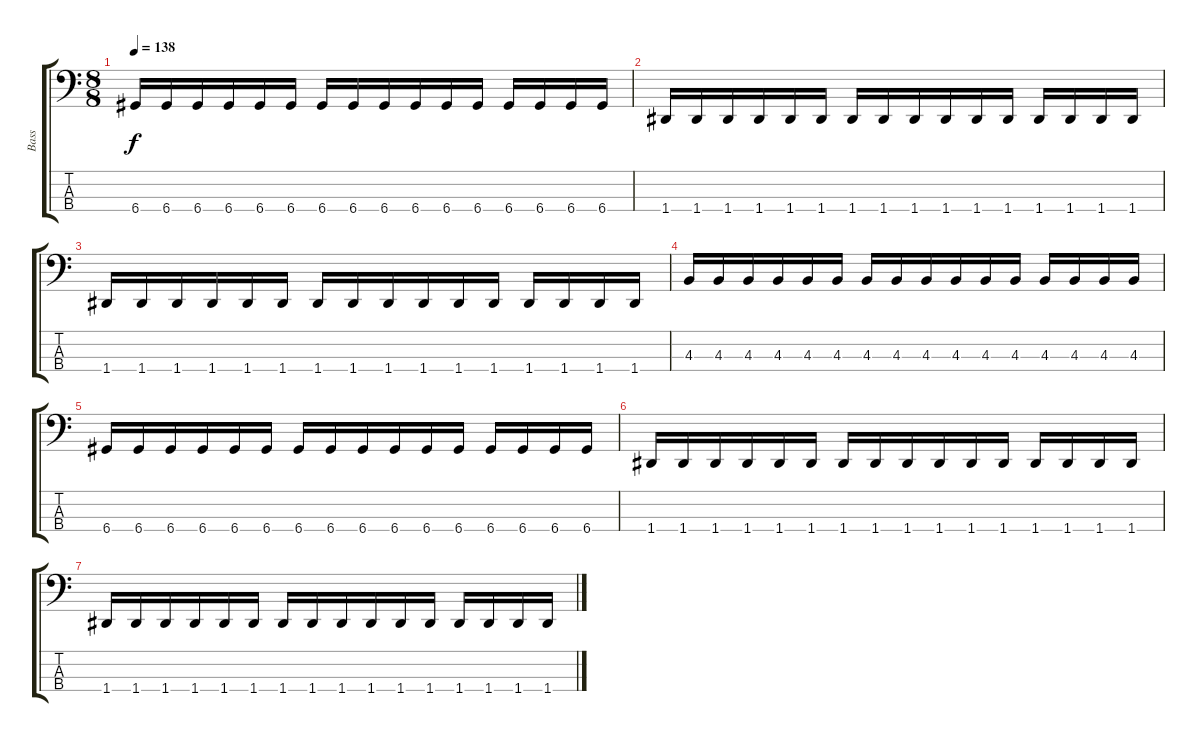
\track ("Bass" "Bass") {instrument electricbassfinger}
\staff {score tabs}
\tuning (F2 C2 G1 D1) {hide}
\ts (8 8)
\tempo 138
\clef f4
\ks c
6.4.16{dy f} 6.4.16 6.4.16 6.4.16 6.4.16 6.4.16 6.4.16 6.4.16 6.4.16 6.4.16 6.4.16 6.4.16 6.4.16 6.4.16 6.4.16 6.4.16 |
1.4.16{volume 3} 1.4.16 1.4.16 1.4.16 1.4.16 1.4.16 1.4.16 1.4.16 1.4.16 1.4.16 1.4.16 1.4.16 1.4.16 1.4.16 1.4.16 1.4.16 |
1.4.16 1.4.16 1.4.16 1.4.16 1.4.16 1.4.16 1.4.16 1.4.16 1.4.16 1.4.16 1.4.16 1.4.16 1.4.16 1.4.16 1.4.16 1.4.16 |
4.3.16{volume 2} 4.3.16 4.3.16 4.3.16 4.3.16 4.3.16 4.3.16 4.3.16 4.3.16 4.3.16 4.3.16 4.3.16 4.3.16 4.3.16 4.3.16 4.3.16 |
6.4.16 6.4.16 6.4.16 6.4.16 6.4.16 6.4.16 6.4.16 6.4.16 6.4.16 6.4.16 6.4.16 6.4.16 6.4.16 6.4.16 6.4.16 6.4.16 |
1.4.16{volume 1} 1.4.16 1.4.16 1.4.16 1.4.16 1.4.16 1.4.16 1.4.16 1.4.16 1.4.16 1.4.16 1.4.16 1.4.16 1.4.16 1.4.16 1.4.16 |
1.4.16 1.4.16 1.4.16 1.4.16 1.4.16 1.4.16 1.4.16 1.4.16 1.4.16 1.4.16 1.4.16 1.4.16 1.4.16 1.4.16 1.4.16 1.4.16
